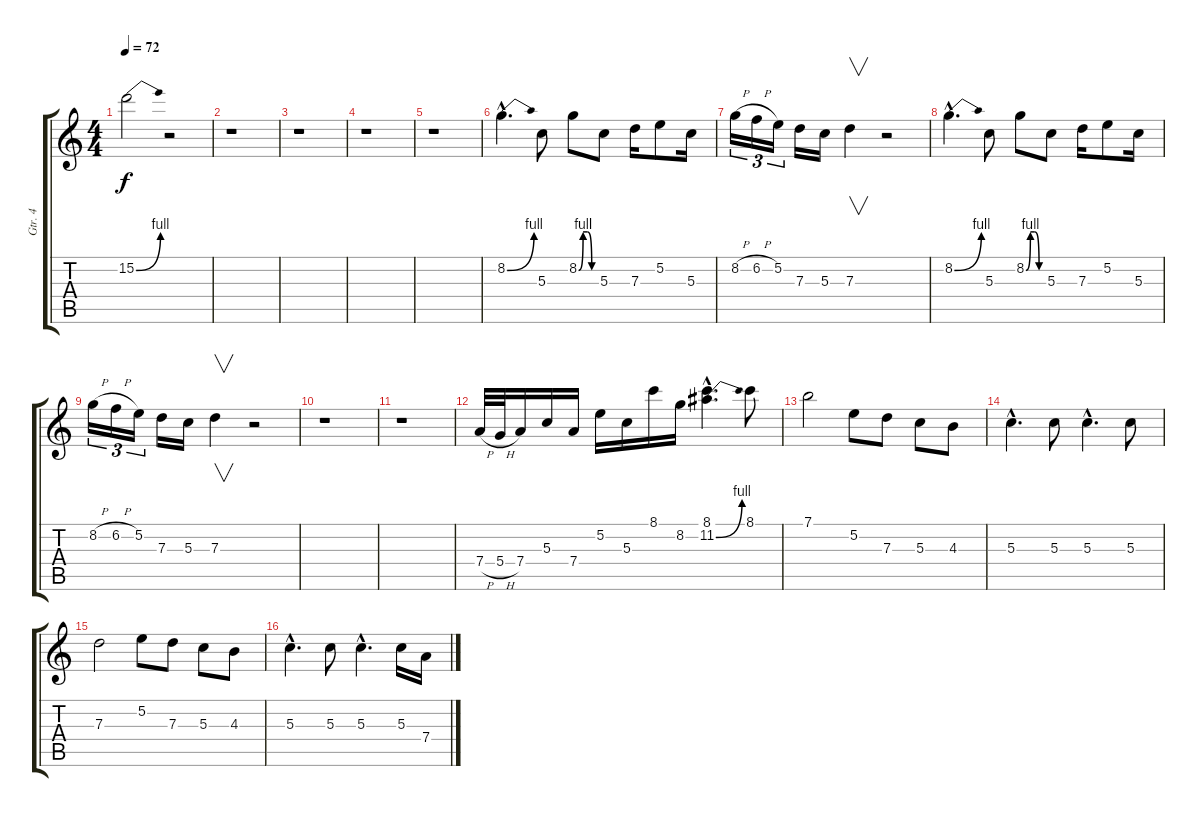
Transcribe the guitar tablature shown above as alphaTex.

\track ("Gtr. 4" "Gtr. 4") {instrument overdrivenguitar}
\staff {score tabs}
\tuning (E4 B3 G3 D3 A2 E2) {hide}
\ts (4 4)
\tempo 72
\clef g2
\ks c
15.2{be (bend 0 0 60 4)}.2{dy f} r.2 |
r.1 |
r.1 |
r.1 |
r.1 |
8.2{be (bend 0 0 60 4) hac}.4{d} 5.3.8 8.2{be (custom 0 0 15 4 30 4 45 0 60 0)}.8 5.3.8 7.3.16 5.2.8 5.3.16 |
8.2{h}.16{tu (3 2)} 6.2{h}.16{tu (3 2)} 5.2.16{tu (3 2)} 7.3.16 5.3.16 7.3.4{v} r.2 |
8.2{be (bend 0 0 60 4) hac}.4{d} 5.3.8 8.2{be (custom 0 0 15 4 30 4 45 0 60 0)}.8 5.3.8 7.3.16 5.2.8 5.3.16 |
8.2{h}.16{tu (3 2)} 6.2{h}.16{tu (3 2)} 5.2.16{tu (3 2)} 7.3.16 5.3.16 7.3.4{v} r.2 |
r.1 |
r.1 |
7.4{h}.32 5.4{h}.32 7.4.16 5.3.16 7.4.16 5.2.16 5.3.16 8.1.16 8.2.16 (8.1{hac} 11.2{be (bend 0 0 60 4) hac}).4{d} 8.1.8 |
7.1.2 5.2.8 7.3.8 5.3.8 4.3.8 |
5.3{hac}.4{d} 5.3.8 5.3{hac}.4{d} 5.3.8 |
7.3.2 5.2.8 7.3.8 5.3.8 4.3.8 |
5.3{hac}.4{d} 5.3.8 5.3{hac}.4{d} 5.3.16 7.4.16
